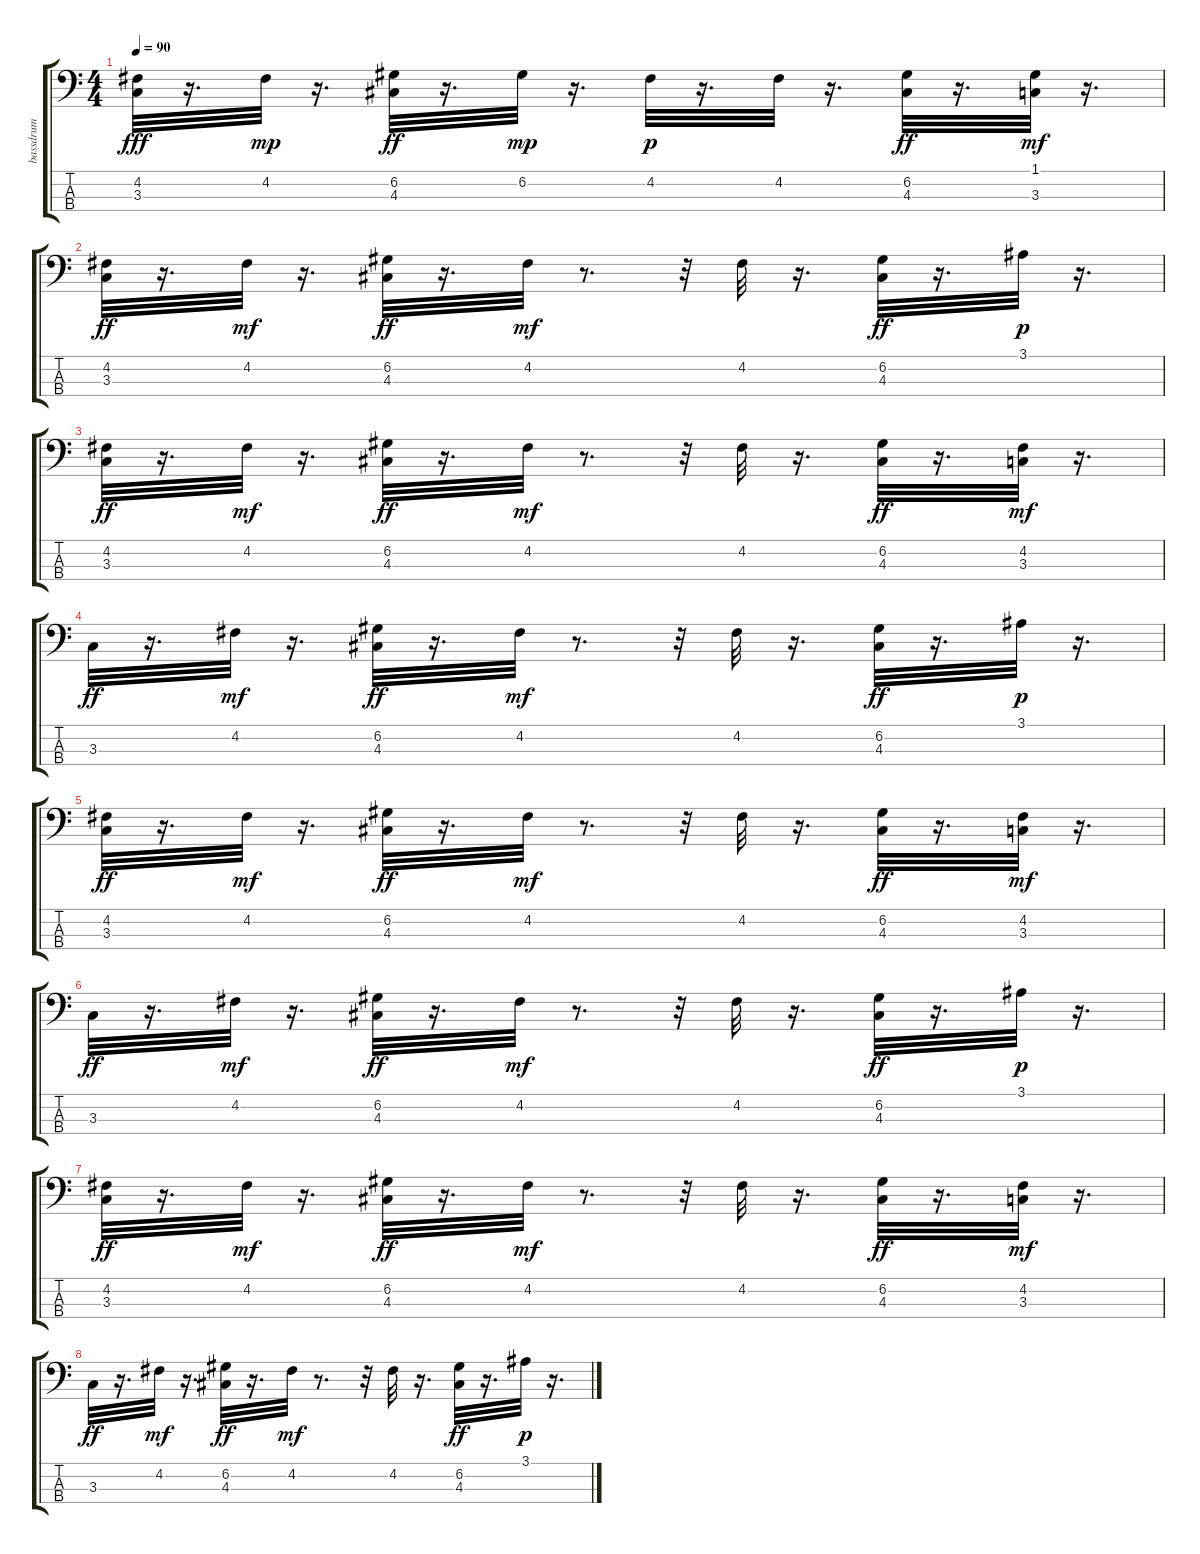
\track ("bassdrum" "bassdrum") {instrument distortionguitar}
\staff {score tabs}
\tuning (G2 D2 A1 E1) {hide}
\ts (4 4)
\tempo 90
\clef f4
\ks c
(4.2 3.3).32{dy fff} r.16{d} 4.2.32{dy mp} r.16{d} (6.2 4.3).32{dy ff} r.16{d} 6.2.32{dy mp} r.16{d} 4.2.32{dy p} r.16{d} 4.2.32 r.16{d} (6.2 4.3).32{dy ff} r.16{d} (1.1 3.3).32{dy mf} r.16{d} |
(4.2 3.3).32{dy ff} r.16{d} 4.2.32{dy mf} r.16{d} (6.2 4.3).32{dy ff} r.16{d} 4.2.32{dy mf} r.8{d} r.32 4.2.32 r.16{d} (6.2 4.3).32{dy ff} r.16{d} 3.1.32{dy p} r.16{d} |
(4.2 3.3).32{dy ff} r.16{d} 4.2.32{dy mf} r.16{d} (6.2 4.3).32{dy ff} r.16{d} 4.2.32{dy mf} r.8{d} r.32 4.2.32 r.16{d} (6.2 4.3).32{dy ff} r.16{d} (4.2 3.3).32{dy mf} r.16{d} |
3.3.32{dy ff} r.16{d} 4.2.32{dy mf} r.16{d} (6.2 4.3).32{dy ff} r.16{d} 4.2.32{dy mf} r.8{d} r.32 4.2.32 r.16{d} (6.2 4.3).32{dy ff} r.16{d} 3.1.32{dy p} r.16{d} |
(4.2 3.3).32{dy ff} r.16{d} 4.2.32{dy mf} r.16{d} (6.2 4.3).32{dy ff} r.16{d} 4.2.32{dy mf} r.8{d} r.32 4.2.32 r.16{d} (6.2 4.3).32{dy ff} r.16{d} (4.2 3.3).32{dy mf} r.16{d} |
3.3.32{dy ff} r.16{d} 4.2.32{dy mf} r.16{d} (6.2 4.3).32{dy ff} r.16{d} 4.2.32{dy mf} r.8{d} r.32 4.2.32 r.16{d} (6.2 4.3).32{dy ff} r.16{d} 3.1.32{dy p} r.16{d} |
(4.2 3.3).32{dy ff} r.16{d} 4.2.32{dy mf} r.16{d} (6.2 4.3).32{dy ff} r.16{d} 4.2.32{dy mf} r.8{d} r.32 4.2.32 r.16{d} (6.2 4.3).32{dy ff} r.16{d} (4.2 3.3).32{dy mf} r.16{d} |
3.3.32{dy ff} r.16{d} 4.2.32{dy mf} r.16{d} (6.2 4.3).32{dy ff} r.16{d} 4.2.32{dy mf} r.8{d} r.32 4.2.32 r.16{d} (6.2 4.3).32{dy ff} r.16{d} 3.1.32{dy p} r.16{d}
